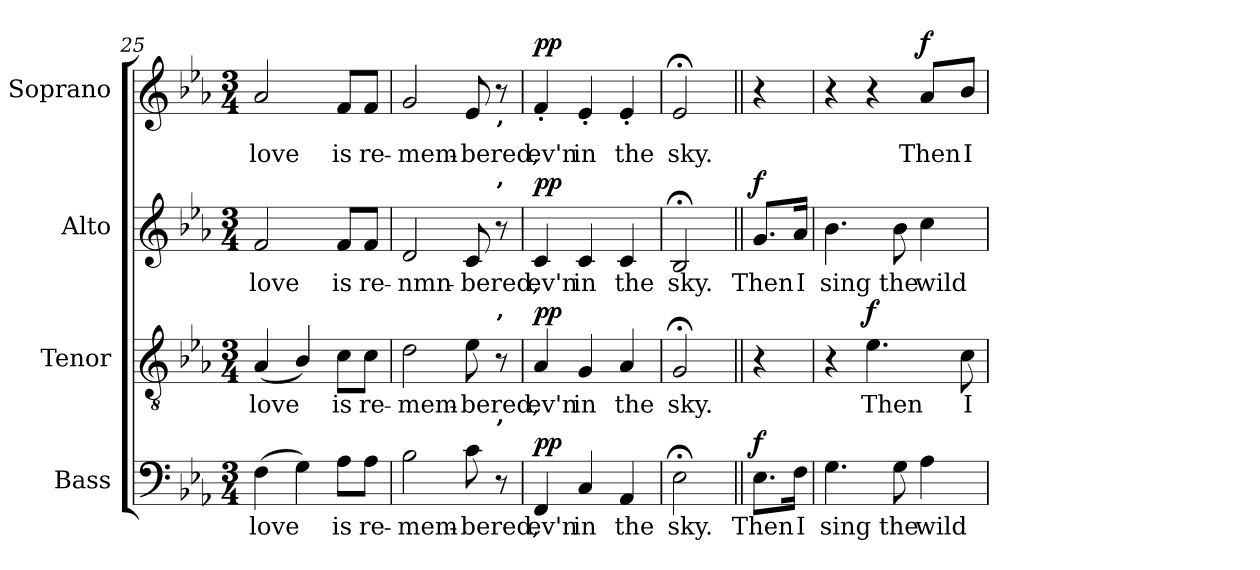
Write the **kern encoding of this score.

**kern	**text	**dynam	**kern	**text	**dynam	**kern	**text	**dynam	**kern	**text	**dynam
*part4	*part4	*part4	*part3	*part3	*part3	*part2	*part2	*part2	*part1	*part1	*part1
*staff4	*staff4	*staff4	*staff3	*staff3	*staff3	*staff2	*staff2	*staff2	*staff1	*staff1	*staff1
*I"Bass	*	*	*I"Tenor	*	*	*I"Alto	*	*	*I"Soprano	*	*
*I'B.	*	*	*I'T.	*	*	*I'A.	*	*	*I'S.	*	*
*clefF4	*	*	*clefGv2	*	*	*clefG2	*	*	*clefG2	*	*
*	*	*	*ITrd7c12	*	*	*	*	*	*	*	*
*k[b-e-a-]	*	*	*k[b-e-a-]	*	*	*k[b-e-a-]	*	*	*k[b-e-a-]	*	*
*E-:	*	*	*E-:	*	*	*E-:	*	*	*E-:	*	*
*M3/4	*	*	*M3/4	*	*	*M3/4	*	*	*M3/4	*	*
=25	=25	=25	=25	=25	=25	=25	=25	=25	=25	=25	=25
!	!LO:LY:b:color=#000000	!	!	!	!	!	!	!	!	!	!
!	!	!	!	!LO:LY:b:color=#000000	!	!	!	!	!	!	!
!	!	!	!	!	!	!	!LO:LY:b:color=#000000	!	!	!	!
!	!	!	!	!	!	!	!	!	!	!LO:LY:b:color=#000000	!
(4Fi\	love	.	(4AA-i/	love	.	2fi/	love	.	2a-i/	love	.
4Gi\)	.	.	4BB-i/)	.	.	.	.	.	.	.	.
!	!LO:LY:b:color=#000000	!	!	!	!	!	!	!	!	!	!
!	!	!	!	!LO:LY:b:color=#000000	!	!	!	!	!	!	!
!	!	!	!	!	!	!	!LO:LY:b:color=#000000	!	!	!	!
!	!	!	!	!	!	!	!	!	!	!LO:LY:b:color=#000000	!
8A-i\L	is	.	8Ci\L	is	.	8fi/L	is	.	8fi/L	is	.
!	!LO:LY:b:color=#000000	!	!	!	!	!	!	!	!	!	!
!	!	!	!	!LO:LY:b:color=#000000	!	!	!	!	!	!	!
!	!	!	!	!	!	!	!LO:LY:b:color=#000000	!	!	!	!
!	!	!	!	!	!	!	!	!	!	!LO:LY:b:color=#000000	!
8A-i\J	re-	.	8Ci\J	re-	.	8fi/J	re-	.	8fi/J	re-	.
=26	=26	=26	=26	=26	=26	=26	=26	=26	=26	=26	=26
!	!LO:LY:b:color=#000000	!	!	!	!	!	!	!	!	!	!
!	!	!	!	!LO:LY:b:color=#000000	!	!	!	!	!	!	!
!	!	!	!	!	!	!	!LO:LY:b:color=#000000	!	!	!	!
!	!	!	!	!	!	!	!	!	!	!LO:LY:b:color=#000000	!
2B-i\	-mem-	.	2Di\	-mem-	.	2di/	-nmn-	.	2gi/	-mem-	.
!	!LO:LY:b:color=#000000	!	!	!	!	!	!	!	!	!	!
!	!	!	!	!LO:LY:b:color=#000000	!	!	!	!	!	!	!
!	!	!	!	!	!	!	!LO:LY:b:color=#000000	!	!	!	!
!	!	!	!	!	!	!	!	!	!	!LO:LY:b:color=#000000	!
8ci\	-bered,	.	8E-i\	-bered,	.	8ci/	-bered,	.	8e-i/	-bered,	.
!	!	!	!	!	!	!	!	!	!LO:TX:b:B:t=’	!	!
!	!	!	!	!	!	!LO:TX:B:t=’	!	!	!	!	!
!	!	!	!LO:TX:a:B:t=’	!	!	!	!	!	!	!	!
!LO:TX:B:t=’	!	!	!	!	!	!	!	!	!	!	!
8r	.	.	8r	.	.	8r	.	.	8r	.	.
=27	=27	=27	=27	=27	=27	=27	=27	=27	=27	=27	=27
!	!LO:LY:b:color=#000000	!	!	!	!	!	!	!	!	!	!
!	!	!	!	!LO:LY:b:color=#000000	!	!	!	!	!	!	!
!	!	!	!	!	!	!	!LO:LY:b:color=#000000	!	!	!	!
!	!	!	!	!	!	!	!	!	!	!LO:LY:b:color=#000000	!
4FFi/	ev'n	pp	4AA-i/	ev'n	pp	4ci/	ev'n	pp	4f'i/	ev'n	pp
!	!LO:LY:b:color=#000000	!	!	!	!	!	!	!	!	!	!
!	!	!	!	!LO:LY:b:color=#000000	!	!	!	!	!	!	!
!	!	!	!	!	!	!	!LO:LY:b:color=#000000	!	!	!	!
!	!	!	!	!	!	!	!	!	!	!LO:LY:b:color=#000000	!
4Ci/	in	.	4GGi/	in	.	4ci/	in	.	4e-'i/	in	.
!	!LO:LY:b:color=#000000	!	!	!	!	!	!	!	!	!	!
!	!	!	!	!LO:LY:b:color=#000000	!	!	!	!	!	!	!
!	!	!	!	!	!	!	!LO:LY:b:color=#000000	!	!	!	!
!	!	!	!	!	!	!	!	!	!	!LO:LY:b:color=#000000	!
4AA-i/	the	.	4AA-i/	the	.	4ci/	the	.	4e-'i/	the	.
=28	=28	=28	=28	=28	=28	=28	=28	=28	=28	=28	=28
!	!LO:LY:b:color=#000000	!	!	!	!	!	!	!	!	!	!
!	!	!	!	!LO:LY:b:color=#000000	!	!	!	!	!	!	!
!	!	!	!	!	!	!	!LO:LY:b:color=#000000	!	!	!	!
!	!	!	!	!	!	!	!	!	!	!LO:LY:b:color=#000000	!
2E-;i\	sky.	.	2GG;i/	sky.	.	2B-;i/	sky.	.	2e-;i/	sky.	.
!!LO:LB:g=z
=29||	=29||	=29||	=29||	=29||	=29||	=29||	=29||	=29||	=29||	=29||	=29||
!	!LO:LY:b:color=#000000	!	!	!	!	!	!	!	!	!	!
!	!	!	!	!	!	!	!LO:LY:b:color=#000000	!	!	!	!
8.E-i\L	Then	f	4r	.	.	8.gi/L	Then	f	4r	.	.
!	!LO:LY:b:color=#000000	!	!	!	!	!	!	!	!	!	!
!	!	!	!	!	!	!	!LO:LY:b:color=#000000	!	!	!	!
16Fi\Jk	I	.	.	.	.	16a-i/Jk	I	.	.	.	.
=30	=30	=30	=30	=30	=30	=30	=30	=30	=30	=30	=30
!	!LO:LY:b:color=#000000	!	!	!	!	!	!	!	!	!	!
!	!	!	!	!	!	!	!LO:LY:b:color=#000000	!	!	!	!
4.Gi\	sing	.	4r	.	.	4.b-i\	sing	.	4r	.	.
!	!	!	!	!LO:LY:b:color=#000000	!	!	!	!	!	!	!
.	.	.	4.E-i\	Then	f	.	.	.	4r	.	.
!	!LO:LY:b:color=#000000	!	!	!	!	!	!	!	!	!	!
!	!	!	!	!	!	!	!LO:LY:b:color=#000000	!	!	!	!
8Gi\	the	.	.	.	.	8b-i\	the	.	.	.	.
!	!LO:LY:b:color=#000000	!	!	!	!	!	!	!	!	!	!
!	!	!	!	!	!	!	!LO:LY:b:color=#000000	!	!	!	!
!	!	!	!	!	!	!	!	!	!	!LO:LY:b:color=#000000	!
4A-i\	wild	.	.	.	.	4cci\	wild	.	8a-i/L	Then	f
!	!	!	!	!LO:LY:b:color=#000000	!	!	!	!	!	!	!
!	!	!	!	!	!	!	!	!	!	!LO:LY:b:color=#000000	!
.	.	.	8Ci\	I	.	.	.	.	8b-i/J	I	.
=	=	=	=	=	=	=	=	=	=	=	=
*-	*-	*-	*-	*-	*-	*-	*-	*-	*-	*-	*-
